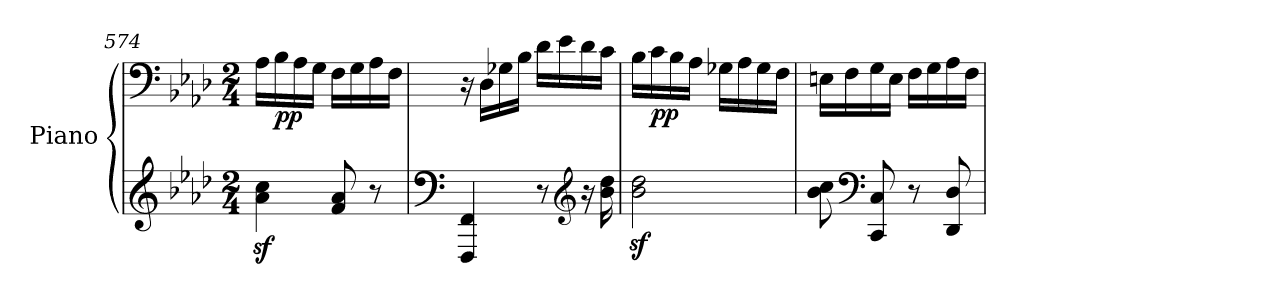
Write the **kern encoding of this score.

**kern	**kern	**dynam
*part1	*part1	*part1
*staff2	*staff1	*staff1/2
*I"Piano	*	*
*I'Pno.	*	*
*clefG2	*clefF4	*
*k[b-e-a-d-]	*k[b-e-a-d-]	*
*M2/4	*M2/4	*
=574	=574	=574
4a-\z< 4cc\z<	16A-\LL	.
!	!	!LO:DY:b
.	16B-\	pp
.	16A-\	.
.	16G\JJ	.
8f/ 8a-/	16F\LL	.
.	16G\	.
8r	16A-\	.
.	16F\JJ	.
=575	=575	=575
*clefF4	*	*
4FFF/ 4FF/	16r	.
.	16D-\LL	.
.	16G-X\	.
.	16B-\JJ	.
8r	16d-\LL	.
.	16e-\	.
*clefG2	*	*
16r	16d-\	.
16b-\ 16dd-\	16c\JJ	.
!!LO:LB:g=z
=576	=576	=576
2b-\z< 2dd-\z<	16B-\LL	.
!	!	!LO:DY:b
.	16c\	pp
.	16B-\	.
.	16A-\JJ	.
.	16G-X\LL	.
.	16A-\	.
.	16G-\	.
.	16F\JJ	.
=577	=577	=577
8b-\ 8cc\	16En\LL	.
.	16F\	.
*clefF4	*	*
8CC/ 8C/	16G\	.
.	16E\JJ	.
8r	16F\LL	.
.	16G\	.
8DD-/ 8D-/	16A-\	.
.	16F\JJ	.
=	=	=
*-	*-	*-
